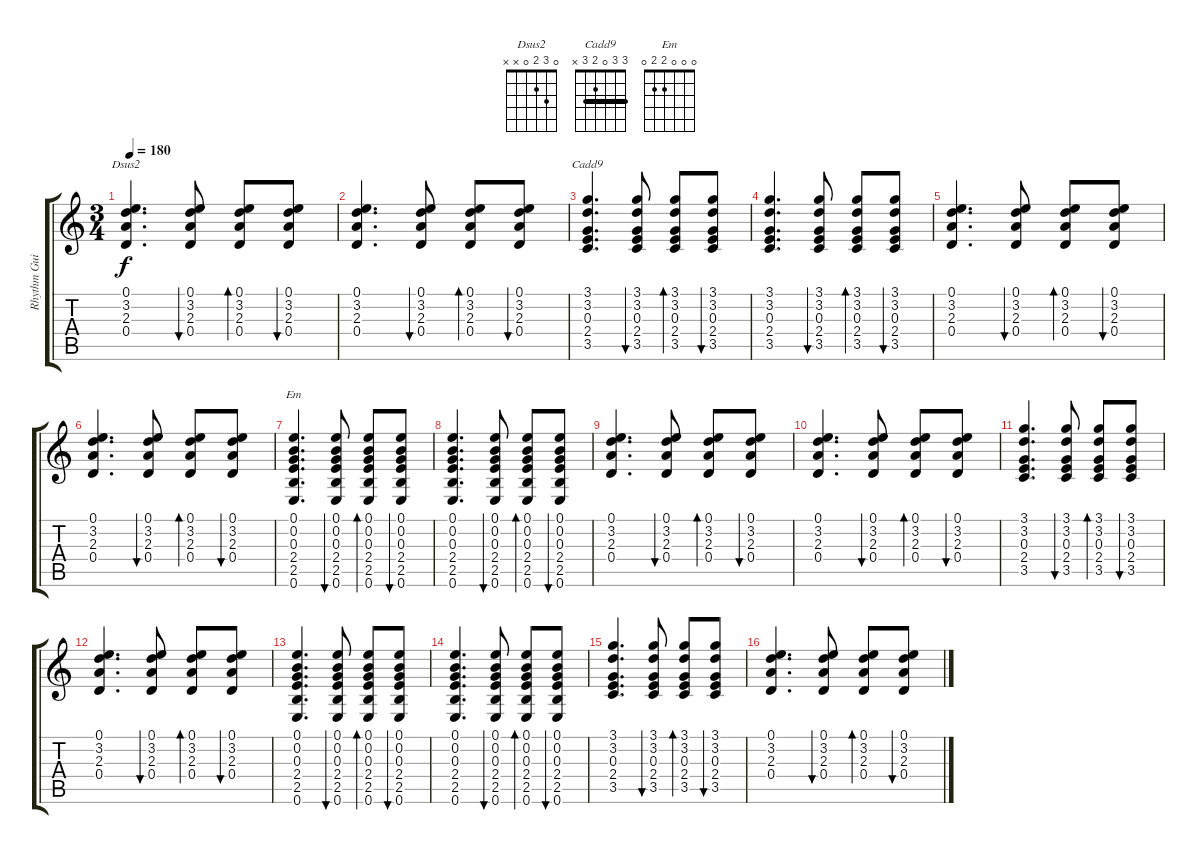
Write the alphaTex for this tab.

\track ("Rhythm Guitar" "Rhythm Gui") {instrument acousticguitarsteel}
\staff {score tabs}
\tuning (E4 B3 G3 D3 A2 E2) {hide}
\chord ("Dsus2" 0 3 2 0 x x)
\chord ("Cadd9" 3 3 0 2 3 x) {barre 3}
\chord ("Em" 0 0 0 2 2 0)
\ts (3 4)
\tempo 180
\clef g2
\ks c
(0.1 3.2 2.3 0.4).4{d ch "Dsus2" dy f} (0.1 3.2 2.3 0.4).8{bu 60} (0.1 3.2 2.3 0.4).8{bd 60} (0.1 3.2 2.3 0.4).8{bu 60} |
(0.1 3.2 2.3 0.4).4{d} (0.1 3.2 2.3 0.4).8{bu 60} (0.1 3.2 2.3 0.4).8{bd 60} (0.1 3.2 2.3 0.4).8{bu 60} |
(3.1 3.2 0.3 2.4 3.5).4{d ch "Cadd9"} (3.1 3.2 0.3 2.4 3.5).8{bu 60} (3.1 3.2 0.3 2.4 3.5).8{bd 60} (3.1 3.2 0.3 2.4 3.5).8{bu 60} |
(3.1 3.2 0.3 2.4 3.5).4{d} (3.1 3.2 0.3 2.4 3.5).8{bu 60} (3.1 3.2 0.3 2.4 3.5).8{bd 60} (3.1 3.2 0.3 2.4 3.5).8{bu 60} |
(0.1 3.2 2.3 0.4).4{d} (0.1 3.2 2.3 0.4).8{bu 60} (0.1 3.2 2.3 0.4).8{bd 60} (0.1 3.2 2.3 0.4).8{bu 60} |
(0.1 3.2 2.3 0.4).4{d} (0.1 3.2 2.3 0.4).8{bu 60} (0.1 3.2 2.3 0.4).8{bd 60} (0.1 3.2 2.3 0.4).8{bu 60} |
(0.1 0.2 0.3 2.4 2.5 0.6).4{d ch "Em"} (0.1 0.2 0.3 2.4 2.5 0.6).8{bu 60} (0.1 0.2 0.3 2.4 2.5 0.6).8{bd 60} (0.1 0.2 0.3 2.4 2.5 0.6).8{bu 60} |
(0.1 0.2 0.3 2.4 2.5 0.6).4{d} (0.1 0.2 0.3 2.4 2.5 0.6).8{bu 60} (0.1 0.2 0.3 2.4 2.5 0.6).8{bd 60} (0.1 0.2 0.3 2.4 2.5 0.6).8{bu 60} |
(0.1 3.2 2.3 0.4).4{d} (0.1 3.2 2.3 0.4).8{bu 60} (0.1 3.2 2.3 0.4).8{bd 60} (0.1 3.2 2.3 0.4).8{bu 60} |
(0.1 3.2 2.3 0.4).4{d} (0.1 3.2 2.3 0.4).8{bu 60} (0.1 3.2 2.3 0.4).8{bd 60} (0.1 3.2 2.3 0.4).8{bu 60} |
(3.1 3.2 0.3 2.4 3.5).4{d} (3.1 3.2 0.3 2.4 3.5).8{bu 60} (3.1 3.2 0.3 2.4 3.5).8{bd 60} (3.1 3.2 0.3 2.4 3.5).8{bu 60} |
(0.1 3.2 2.3 0.4).4{d} (0.1 3.2 2.3 0.4).8{bu 60} (0.1 3.2 2.3 0.4).8{bd 60} (0.1 3.2 2.3 0.4).8{bu 60} |
(0.1 0.2 0.3 2.4 2.5 0.6).4{d} (0.1 0.2 0.3 2.4 2.5 0.6).8{bu 60} (0.1 0.2 0.3 2.4 2.5 0.6).8{bd 60} (0.1 0.2 0.3 2.4 2.5 0.6).8{bu 60} |
(0.1 0.2 0.3 2.4 2.5 0.6).4{d} (0.1 0.2 0.3 2.4 2.5 0.6).8{bu 60} (0.1 0.2 0.3 2.4 2.5 0.6).8{bd 60} (0.1 0.2 0.3 2.4 2.5 0.6).8{bu 60} |
(3.1 3.2 0.3 2.4 3.5).4{d} (3.1 3.2 0.3 2.4 3.5).8{bu 60} (3.1 3.2 0.3 2.4 3.5).8{bd 60} (3.1 3.2 0.3 2.4 3.5).8{bu 60} |
(0.1 3.2 2.3 0.4).4{d} (0.1 3.2 2.3 0.4).8{bu 60} (0.1 3.2 2.3 0.4).8{bd 60} (0.1 3.2 2.3 0.4).8{bu 60}
